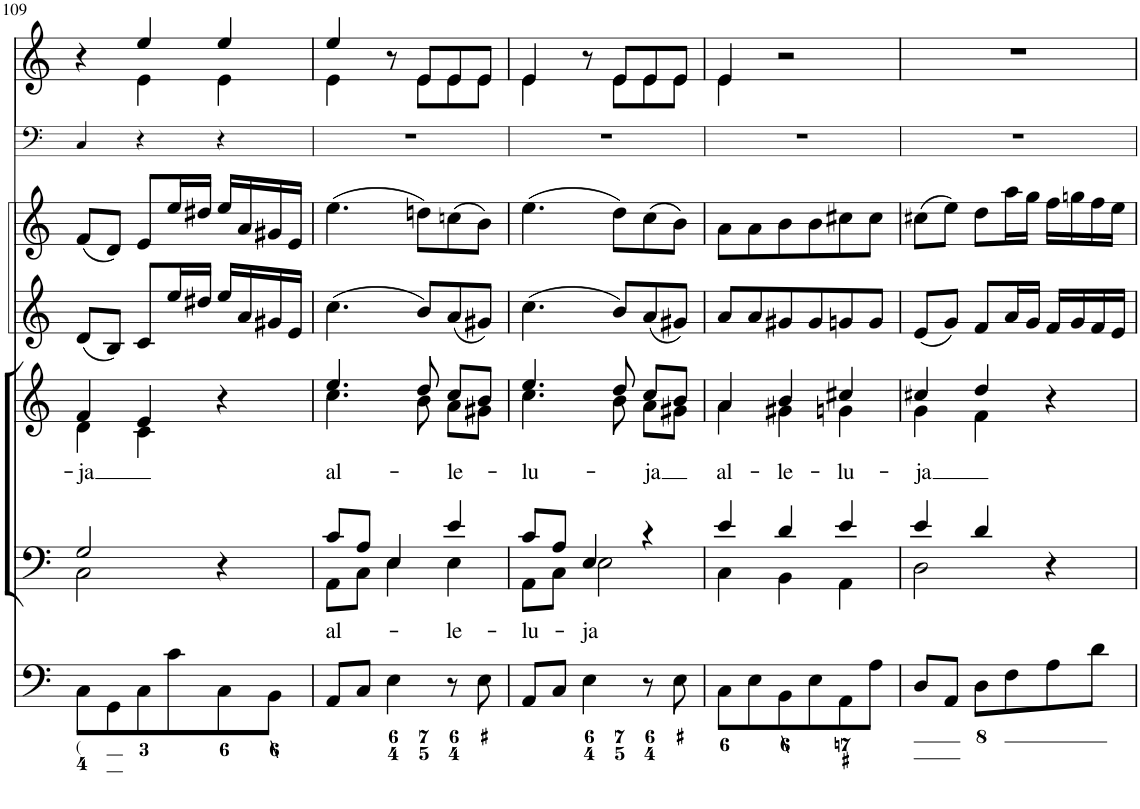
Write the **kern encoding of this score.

**kern	**kern	**text	**kern	**text	**kern	**kern	**kern	**kern
*part7	*part6	*part6	*part5	*part5	*part4	*part3	*part2	*part1
*staff7	*staff6	*staff6	*staff5	*staff5	*staff4	*staff3	*staff2	*staff1
*I"Organ	*I"Voice	*	*I"Voice	*	*I"Violin	*I"Violini	*I"Timpani	*I"Clarini in C
*	*	*	*	*	*I'Vln	*I'Vln	*I'Timp	*
!!LO:PB:g=z
*clefF4	*clefF4	*	*clefG2	*	*clefG2	*clefG2	*clefF4	*clefG2
*k[]	*k[]	*	*k[]	*	*k[]	*k[]	*k[]	*k[]
*M3/4	*M3/4	*	*M3/4	*	*M3/4	*M3/4	*M3/4	*M3/4
=109	=109	=109	=109	=109	=109	=109	=109	=109
*	*^	*	*	*	*	*	*	*
!	!	!	!	!	!LO:LY:b	!	!	!	!
*	*	*	*	*^	*	*	*	*	*^
8C\L	2G/	2C\	.	4f/	4d\	-ja	(8d/L	(8f/L	4C/	4r	4ryy
8GG\	.	.	.	.	.	.	8B/J)	8d/J)	.	.	.
8C\	.	.	.	4e/	4c\	.	8c/L	8e/L	4r	4ee/	4e\
8c\	.	.	.	.	.	.	16ee/L	16ee/L	.	.	.
.	.	.	.	.	.	.	16dd#X/JJ	16dd#X/JJ	.	.	.
8C\	4r	4ryy	.	4r	4ryy	.	16ee/LL	16ee/LL	4r	4ee/	4e\
.	.	.	.	.	.	.	16a/	16a/	.	.	.
8BB\J	.	.	.	.	.	.	16g#X/	16g#X/	.	.	.
.	.	.	.	.	.	.	16e/JJ	16e/JJ	.	.	.
=110	=110	=110	=110	=110	=110	=110	=110	=110	=110	=110	=110
!	!	!	!LO:LY:b	!	!	!LO:LY:b	!	!	!	!	!
8AA/L	8c/L	8AA\L	al-	4.ee/	4.cc\	al-	(4.cc\	(4.ee\	2.r	4ee/	4e\
8C/J	8A/J	8C\J	.	.	.	.	.	.	.	.	.
4E\	4E/	4E\	.	.	.	.	.	.	.	8r	8ryy
.	.	.	.	8dd/	8b\	.	8b/L)	8ddn\L)	.	8e/L	8e\L
!	!	!	!LO:LY:b	!	!	!LO:LY:b	!	!	!	!	!
8r	4e/	4E\	-le-	8cc/L	8a\L	-le-	(8a/	(8ccn\	.	8e/	8e\
8E\	.	.	.	8b/J	8g#X\J	.	8g#X/J)	8b\J)	.	8e/J	8e\J
=111	=111	=111	=111	=111	=111	=111	=111	=111	=111	=111	=111
!	!	!	!LO:LY:b	!	!	!LO:LY:b	!	!	!	!	!
8AA/L	8c/L	8AA\L	-lu-	4.ee/	4.cc\	-lu-	(4.cc\	(4.ee\	2.r	4e/	4e\
8C/J	8A/J	8C\J	.	.	.	.	.	.	.	.	.
!	!	!	!LO:LY:b	!	!	!	!	!	!	!	!
4E\	4E/	2E\	-ja	.	.	.	.	.	.	8r	8ryy
.	.	.	.	8dd/	8b\	.	8b/L)	8dd\L)	.	8e/L	8e\L
!	!	!	!	!	!	!LO:LY:b	!	!	!	!	!
8r	4r	.	.	8cc/L	8a\L	-ja	(8a/	(8cc\	.	8e/	8e\
8E\	.	.	.	8b/J	8g#X\J	.	8g#X/J)	8b\J)	.	8e/J	8e\J
=112	=112	=112	=112	=112	=112	=112	=112	=112	=112	=112	=112
!	!	!	!	!	!	!LO:LY:b	!	!	!	!	!
8C\L	4e/	4C\	.	4a/	4a\	al-	8a/L	8a\L	2.r	4e/	4e\
8E\	.	.	.	.	.	.	8a/	8a\	.	.	.
!	!	!	!	!	!	!LO:LY:b	!	!	!	!	!
8BB\	4d/	4BB\	.	4b/	4g#X\	-le-	8g#X/	8b\	.	2r	2ryy
8E\	.	.	.	.	.	.	8g#/	8b\	.	.	.
!	!	!	!	!	!	!LO:LY:b	!	!	!	!	!
8AA\	4e/	4AA\	.	4cc#X/	4gn\	-lu-	8gn/	8cc#X\	.	.	.
8A\J	.	.	.	.	.	.	8g/J	8cc#\J	.	.	.
*	*	*	*	*	*	*	*	*	*	*v	*v
=113	=113	=113	=113	=113	=113	=113	=113	=113	=113	=113
!	!	!	!	!	!	!LO:LY:b	!	!	!	!
8D/L	4e/	2D\	.	4cc#X/	4g\	-ja	(8e/L	(8cc#X\L	2.r	2.r
8AA/J	.	.	.	.	.	.	8g/J)	8ee\J)	.	.
8D\L	4d/	.	.	4dd/	4f\	.	8f/L	8dd\L	.	.
8F\	.	.	.	.	.	.	16a/L	16aa\L	.	.
.	.	.	.	.	.	.	16g/JJ	16gg\JJ	.	.
8A\	4r	4ryy	.	4r	4ryy	.	16f/LL	16ff\LL	.	.
.	.	.	.	.	.	.	16g/	16ggn\	.	.
8d\J	.	.	.	.	.	.	16f/	16ff\	.	.
.	.	.	.	.	.	.	16e/JJ	16ee\JJ	.	.
*	*v	*v	*	*	*	*	*	*	*	*
*	*	*	*v	*v	*	*	*	*	*
=	=	=	=	=	=	=	=	=
*-	*-	*-	*-	*-	*-	*-	*-	*-
